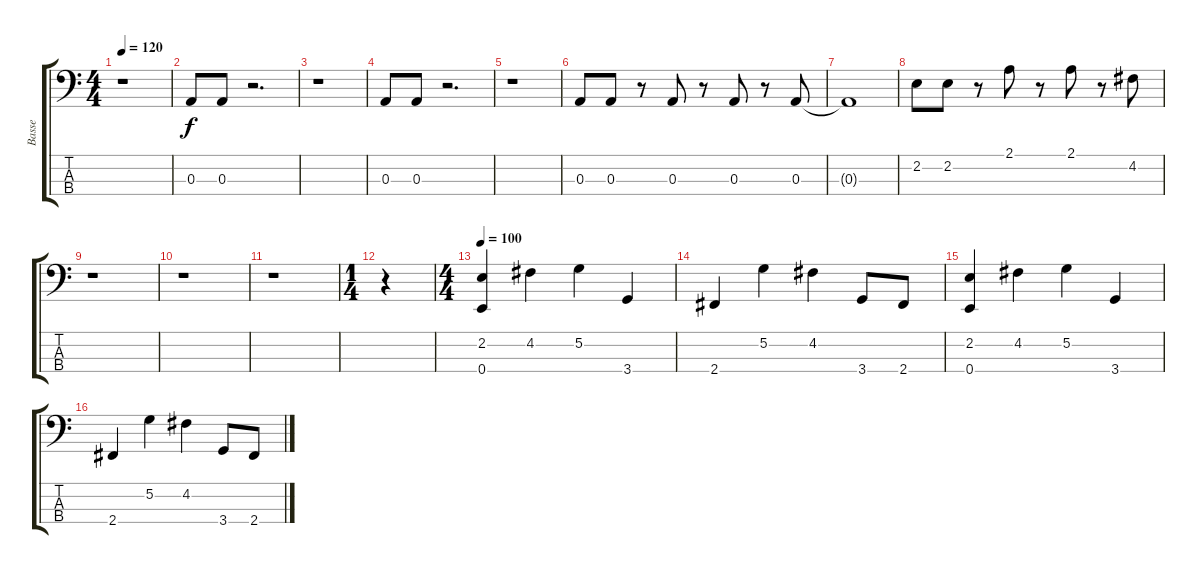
\track ("Basse" "Basse") {instrument electricbasspick}
\staff {score tabs}
\tuning (G2 D2 A1 E1) {hide}
\ts (4 4)
\tempo 120
\clef f4
\ks c
r.1{dy f instrument electricbasspick} |
0.3.8 0.3.8 r.2{d} |
r.1 |
0.3.8 0.3.8 r.2{d} |
r.1 |
0.3.8 0.3.8 r.8 0.3.8 r.8 0.3.8 r.8 0.3.8 |
0.3{t}.1 |
2.2.8 2.2.8 r.8 2.1.8 r.8 2.1.8 r.8 4.2.8 |
r.1 |
r.1 |
r.1 |
\ts (1 4)
r.4 |
\ts (4 4)
\tempo 100
(2.2 0.4).4 4.2.4 5.2.4 3.4.4 |
2.4.4 5.2.4 4.2.4 3.4.8 2.4.8 |
(2.2 0.4).4 4.2.4 5.2.4 3.4.4 |
2.4.4 5.2.4 4.2.4 3.4.8 2.4.8
